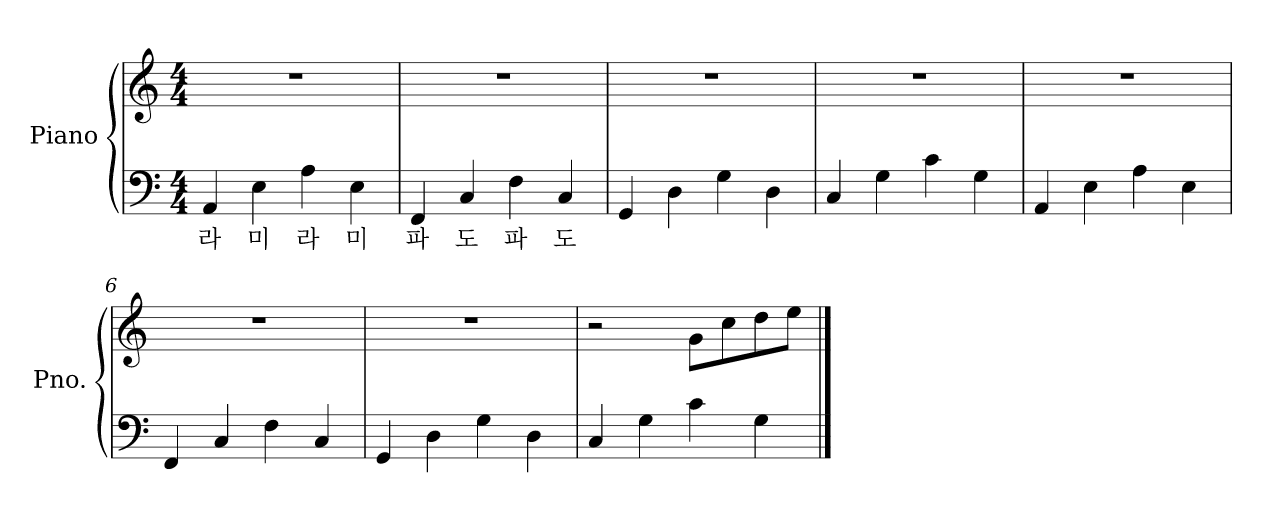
**kern	**text	**kern
*part1	*part1	*part1
*staff2	*staff2	*staff1
*I"Piano	*	*
*I'Pno.	*	*
*clefF4	*	*clefG2
*k[]	*	*k[]
*M4/4	*	*M4/4
=1	=1	=1
!	!LO:LY:b	!
4AA</	라	1r
!	!LO:LY:b	!
4E<\	미	.
!	!LO:LY:b	!
4A<\	라	.
!	!LO:LY:b	!
4E<\	미	.
=2	=2	=2
!	!LO:LY:b	!
4FF/	파	1r
!	!LO:LY:b	!
4C/	도	.
!	!LO:LY:b	!
4F\	파	.
!	!LO:LY:b	!
4C/	도	.
=3	=3	=3
4GG/	.	1r
4D\	.	.
4G\	.	.
4D\	.	.
=4	=4	=4
4C/	.	1r
4G\	.	.
4c\	.	.
4G\	.	.
=5	=5	=5
4AA/	.	1r
4E\	.	.
4A\	.	.
4E\	.	.
=6	=6	=6
4FF/	.	1r
4C/	.	.
4F\	.	.
4C/	.	.
=7	=7	=7
4GG/	.	1r
4D\	.	.
4G\	.	.
4D\	.	.
!!LO:LB:g=z
=8	=8	=8
4C/	.	2r
4G\	.	.
4c\	.	8g\L
.	.	8cc\
4G\	.	8dd\
.	.	8ee\J
==	==	==
*-	*-	*-
